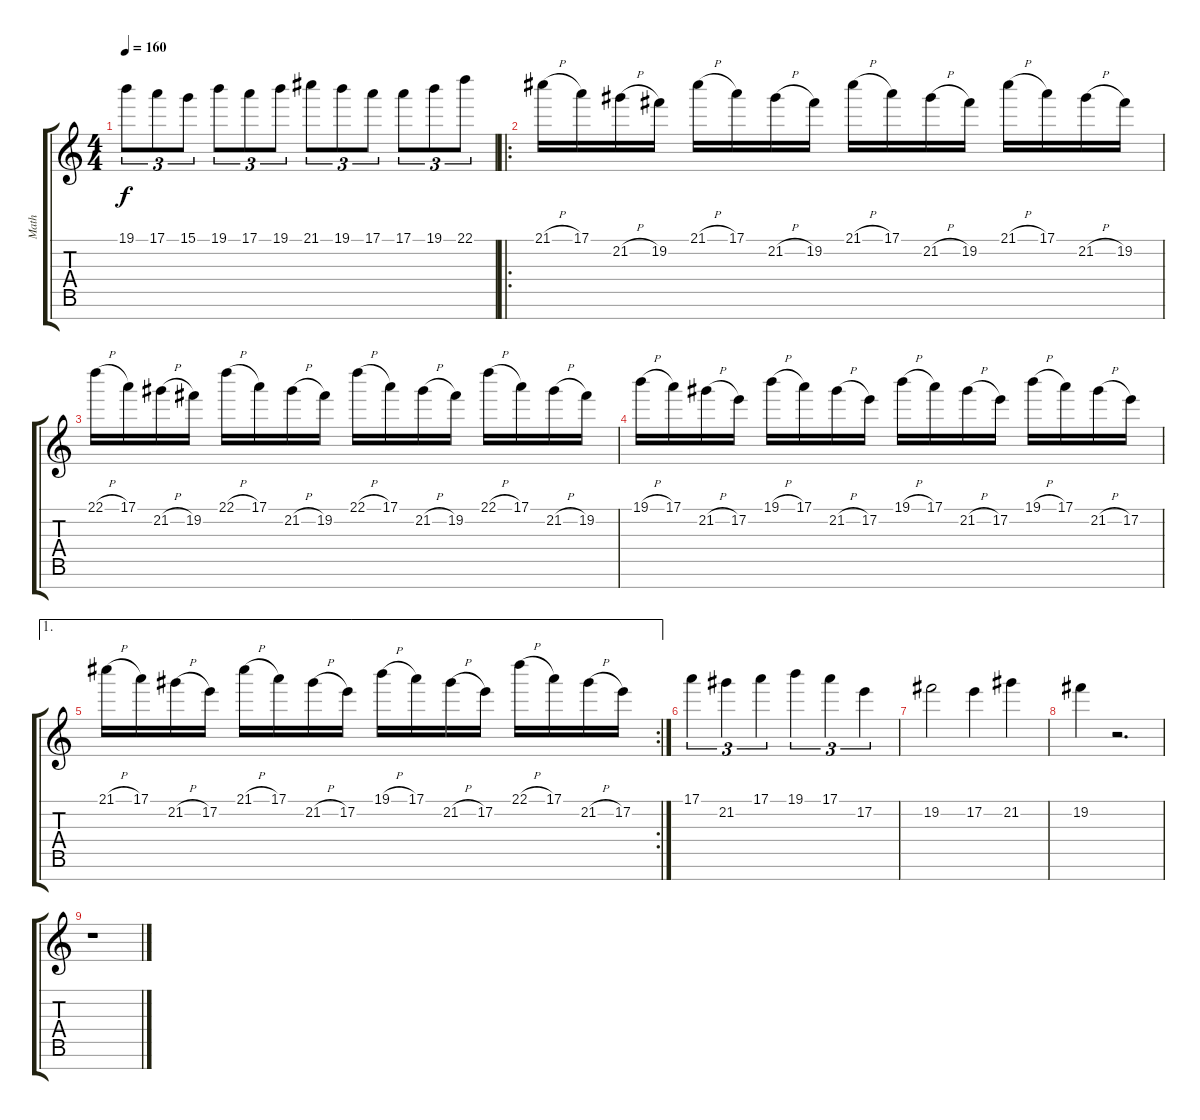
\track ("Math" "Math") {instrument distortionguitar}
\staff {score tabs}
\tuning (E4 B3 G3 D3 A2 E2 B1) {hide}
\ts (4 4)
\tempo 160
\clef g2
\ks c
19.1.8{tu (3 2) dy f} 17.1.8{tu (3 2)} 15.1.8{tu (3 2)} 19.1.8{tu (3 2)} 17.1.8{tu (3 2)} 19.1.8{tu (3 2)} 21.1.8{tu (3 2)} 19.1.8{tu (3 2)} 17.1.8{tu (3 2)} 17.1.8{tu (3 2)} 19.1.8{tu (3 2)} 22.1.8{tu (3 2)} |
\ro
21.1{h}.16 17.1.16 21.2{h}.16 19.2.16 21.1{h}.16 17.1.16 21.2{h}.16 19.2.16 21.1{h}.16 17.1.16 21.2{h}.16 19.2.16 21.1{h}.16 17.1.16 21.2{h}.16 19.2.16 |
22.1{h}.16 17.1.16 21.2{h}.16 19.2.16 22.1{h}.16 17.1.16 21.2{h}.16 19.2.16 22.1{h}.16 17.1.16 21.2{h}.16 19.2.16 22.1{h}.16 17.1.16 21.2{h}.16 19.2.16 |
19.1{h}.16 17.1.16 21.2{h}.16 17.2.16 19.1{h}.16 17.1.16 21.2{h}.16 17.2.16 19.1{h}.16 17.1.16 21.2{h}.16 17.2.16 19.1{h}.16 17.1.16 21.2{h}.16 17.2.16 |
\ae 1
\rc 2
21.1{h}.16 17.1.16 21.2{h}.16 17.2.16 21.1{h}.16 17.1.16 21.2{h}.16 17.2.16 19.1{h}.16 17.1.16 21.2{h}.16 17.2.16 22.1{h}.16 17.1.16 21.2{h}.16 17.2.16 |
17.1.4{tu (3 2)} 21.2.4{tu (3 2)} 17.1.4{tu (3 2)} 19.1.4{tu (3 2)} 17.1.4{tu (3 2)} 17.2.4{tu (3 2)} |
19.2.2 17.2.4 21.2.4 |
19.2.4 r.2{d} |
r.1
